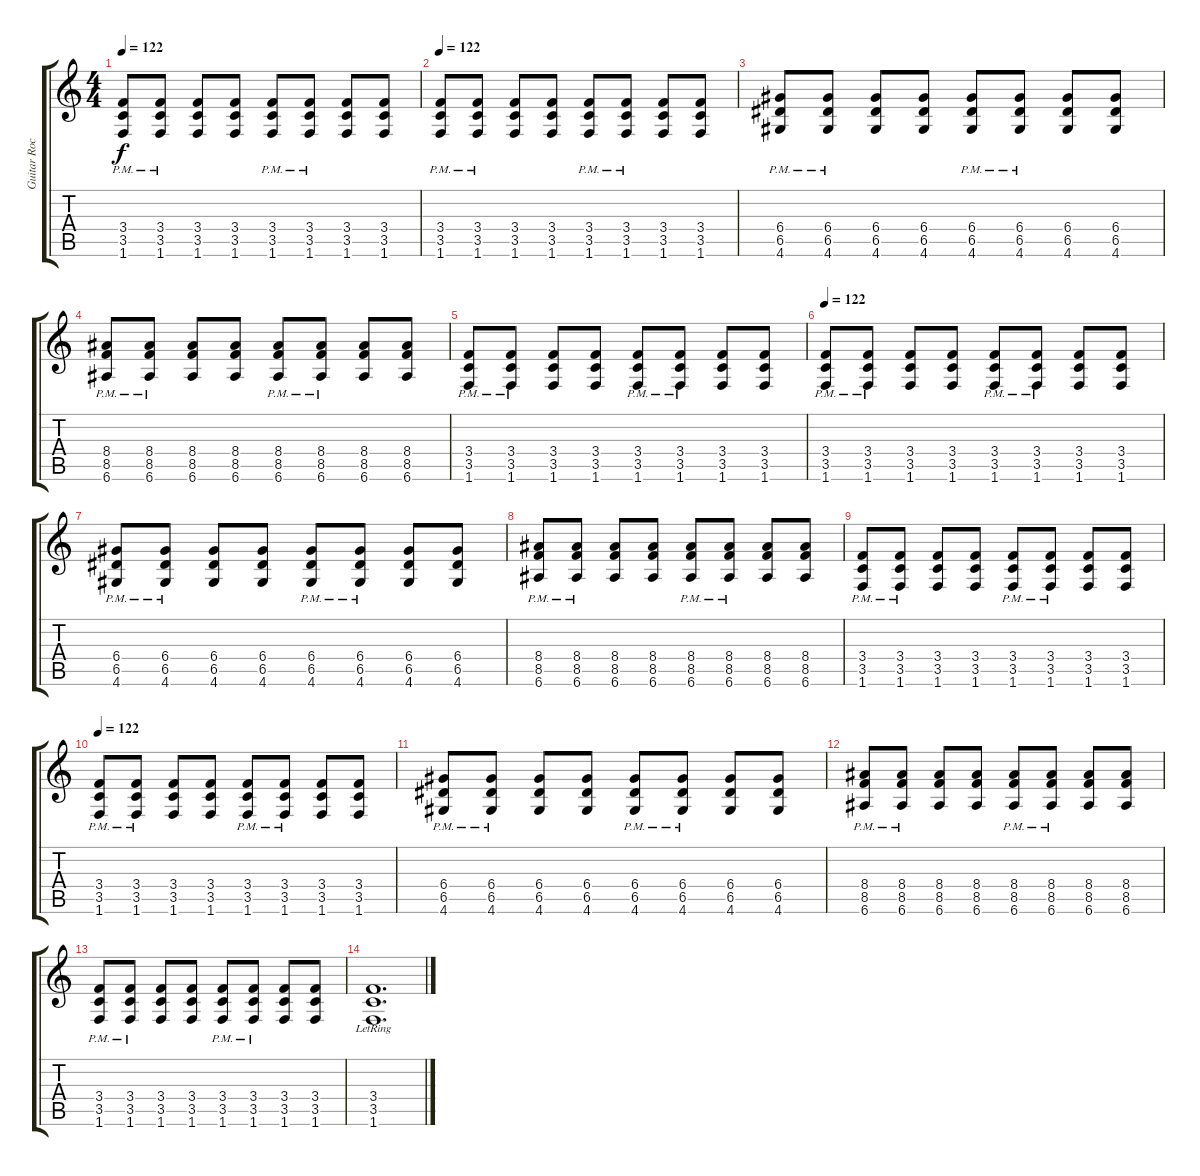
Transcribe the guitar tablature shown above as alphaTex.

\track ("Guitar Rock" "Guitar Roc") {instrument overdrivenguitar}
\staff {score tabs}
\tuning (E4 B3 G3 D3 A2 E2) {hide}
\ts (4 4)
\tempo 122
\clef g2
\ks c
(3.4{pm} 3.5{pm} 1.6{pm}).8{dy f} (3.4{pm} 3.5{pm} 1.6{pm}).8 (3.4 3.5 1.6).8 (3.4 3.5 1.6).8 (3.4{pm} 3.5{pm} 1.6{pm}).8 (3.4{pm} 3.5{pm} 1.6{pm}).8 (3.4 3.5 1.6).8 (3.4 3.5 1.6).8 |
\tempo 122
(3.4{pm} 3.5{pm} 1.6{pm}).8 (3.4{pm} 3.5{pm} 1.6{pm}).8 (3.4 3.5 1.6).8 (3.4 3.5 1.6).8 (3.4{pm} 3.5{pm} 1.6{pm}).8 (3.4{pm} 3.5{pm} 1.6{pm}).8 (3.4 3.5 1.6).8 (3.4 3.5 1.6).8 |
(6.4{pm} 6.5{pm} 4.6{pm}).8 (6.4{pm} 6.5{pm} 4.6{pm}).8 (6.4 6.5 4.6).8 (6.4 6.5 4.6).8 (6.4{pm} 6.5{pm} 4.6{pm}).8 (6.4{pm} 6.5{pm} 4.6{pm}).8 (6.4 6.5 4.6).8 (6.4 6.5 4.6).8 |
(8.4{pm} 8.5{pm} 6.6{pm}).8 (8.4{pm} 8.5{pm} 6.6{pm}).8 (8.4 8.5 6.6).8 (8.4 8.5 6.6).8 (8.4{pm} 8.5{pm} 6.6{pm}).8 (8.4{pm} 8.5{pm} 6.6{pm}).8 (8.4 8.5 6.6).8 (8.4 8.5 6.6).8 |
(3.4{pm} 3.5{pm} 1.6{pm}).8 (3.4{pm} 3.5{pm} 1.6{pm}).8 (3.4 3.5 1.6).8 (3.4 3.5 1.6).8 (3.4{pm} 3.5{pm} 1.6{pm}).8 (3.4{pm} 3.5{pm} 1.6{pm}).8 (3.4 3.5 1.6).8 (3.4 3.5 1.6).8 |
\tempo 122
(3.4{pm} 3.5{pm} 1.6{pm}).8 (3.4{pm} 3.5{pm} 1.6{pm}).8 (3.4 3.5 1.6).8 (3.4 3.5 1.6).8 (3.4{pm} 3.5{pm} 1.6{pm}).8 (3.4{pm} 3.5{pm} 1.6{pm}).8 (3.4 3.5 1.6).8 (3.4 3.5 1.6).8 |
(6.4{pm} 6.5{pm} 4.6{pm}).8 (6.4{pm} 6.5{pm} 4.6{pm}).8 (6.4 6.5 4.6).8 (6.4 6.5 4.6).8 (6.4{pm} 6.5{pm} 4.6{pm}).8 (6.4{pm} 6.5{pm} 4.6{pm}).8 (6.4 6.5 4.6).8 (6.4 6.5 4.6).8 |
(8.4{pm} 8.5{pm} 6.6{pm}).8 (8.4{pm} 8.5{pm} 6.6{pm}).8 (8.4 8.5 6.6).8 (8.4 8.5 6.6).8 (8.4{pm} 8.5{pm} 6.6{pm}).8 (8.4{pm} 8.5{pm} 6.6{pm}).8 (8.4 8.5 6.6).8 (8.4 8.5 6.6).8 |
(3.4{pm} 3.5{pm} 1.6{pm}).8 (3.4{pm} 3.5{pm} 1.6{pm}).8 (3.4 3.5 1.6).8 (3.4 3.5 1.6).8 (3.4{pm} 3.5{pm} 1.6{pm}).8 (3.4{pm} 3.5{pm} 1.6{pm}).8 (3.4 3.5 1.6).8 (3.4 3.5 1.6).8 |
\tempo 122
(3.4{pm} 3.5{pm} 1.6{pm}).8 (3.4{pm} 3.5{pm} 1.6{pm}).8 (3.4 3.5 1.6).8 (3.4 3.5 1.6).8 (3.4{pm} 3.5{pm} 1.6{pm}).8 (3.4{pm} 3.5{pm} 1.6{pm}).8 (3.4 3.5 1.6).8 (3.4 3.5 1.6).8 |
(6.4{pm} 6.5{pm} 4.6{pm}).8 (6.4{pm} 6.5{pm} 4.6{pm}).8 (6.4 6.5 4.6).8 (6.4 6.5 4.6).8 (6.4{pm} 6.5{pm} 4.6{pm}).8 (6.4{pm} 6.5{pm} 4.6{pm}).8 (6.4 6.5 4.6).8 (6.4 6.5 4.6).8 |
(8.4{pm} 8.5{pm} 6.6{pm}).8 (8.4{pm} 8.5{pm} 6.6{pm}).8 (8.4 8.5 6.6).8 (8.4 8.5 6.6).8 (8.4{pm} 8.5{pm} 6.6{pm}).8 (8.4{pm} 8.5{pm} 6.6{pm}).8 (8.4 8.5 6.6).8 (8.4 8.5 6.6).8 |
(3.4{pm} 3.5{pm} 1.6{pm}).8 (3.4{pm} 3.5{pm} 1.6{pm}).8 (3.4 3.5 1.6).8 (3.4 3.5 1.6).8 (3.4{pm} 3.5{pm} 1.6{pm}).8 (3.4{pm} 3.5{pm} 1.6{pm}).8 (3.4 3.5 1.6).8 (3.4 3.5 1.6).8 |
(3.4{lr} 3.5{lr} 1.6{lr}).1{d}
